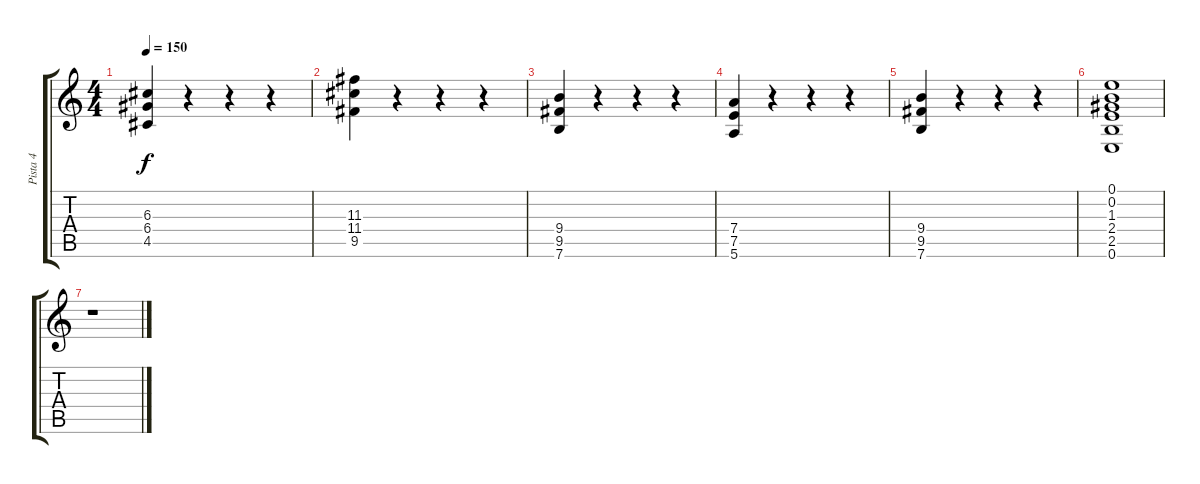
\track ("Pista 4" "Pista 4") {instrument electricguitarclean}
\staff {score tabs}
\tuning (E4 B3 G3 D3 A2 E2) {hide}
\ts (4 4)
\tempo 150
\clef g2
\ks c
(6.3 6.4 4.5).4{dy f} r.4 r.4 r.4 |
(11.3 11.4 9.5).4 r.4 r.4 r.4 |
(9.4 9.5 7.6).4 r.4 r.4 r.4 |
(7.4 7.5 5.6).4 r.4 r.4 r.4 |
(9.4 9.5 7.6).4 r.4 r.4 r.4 |
(0.1 0.2 1.3 2.4 2.5 0.6).1 |
r.1
